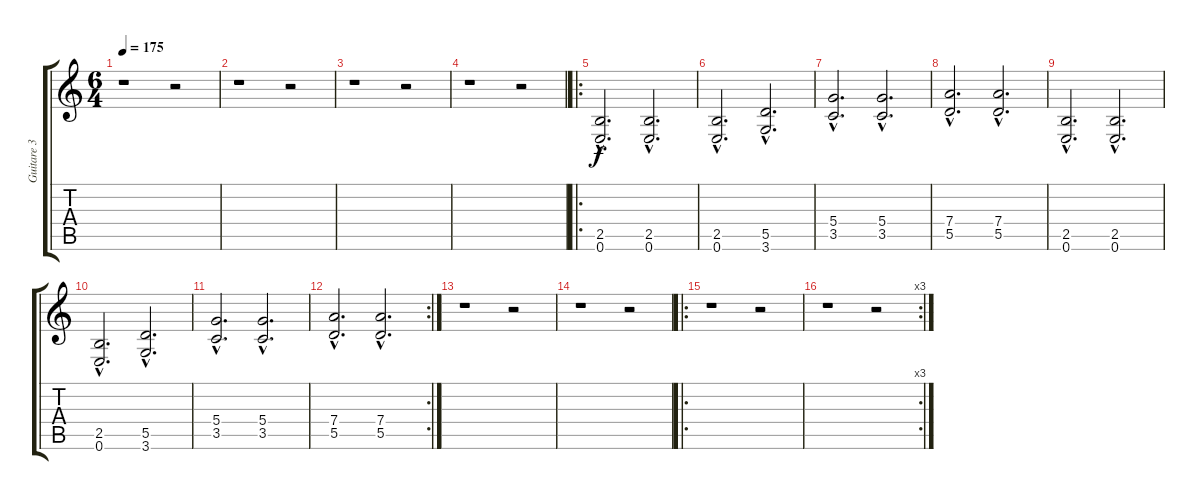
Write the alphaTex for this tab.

\track ("Guitare 3" "Guitare 3") {instrument distortionguitar}
\staff {score tabs}
\tuning (E4 B3 G3 D3 A2 E2) {hide}
\ts (6 4)
\tempo 175
\clef g2
\ks c
r.1{dy f} r.2 |
r.1 r.2 |
r.1 r.2 |
r.1 r.2 |
\ro
(2.5{hac} 0.6{hac}).2{d} (2.5{hac} 0.6{hac}).2{d} |
(2.5{hac} 0.6{hac}).2{d} (5.5{hac} 3.6{hac}).2{d} |
(5.4{hac} 3.5{hac}).2{d} (5.4{hac} 3.5{hac}).2{d} |
(7.4{hac} 5.5{hac}).2{d} (7.4{hac} 5.5{hac}).2{d} |
(2.5{hac} 0.6{hac}).2{d} (2.5{hac} 0.6{hac}).2{d} |
(2.5{hac} 0.6{hac}).2{d} (5.5{hac} 3.6{hac}).2{d} |
(5.4{hac} 3.5{hac}).2{d} (5.4{hac} 3.5{hac}).2{d} |
\rc 2
(7.4{hac} 5.5{hac}).2{d} (7.4{hac} 5.5{hac}).2{d} |
r.1 r.2 |
r.1 r.2 |
\ro
r.1 r.2 |
\rc 3
r.1 r.2
